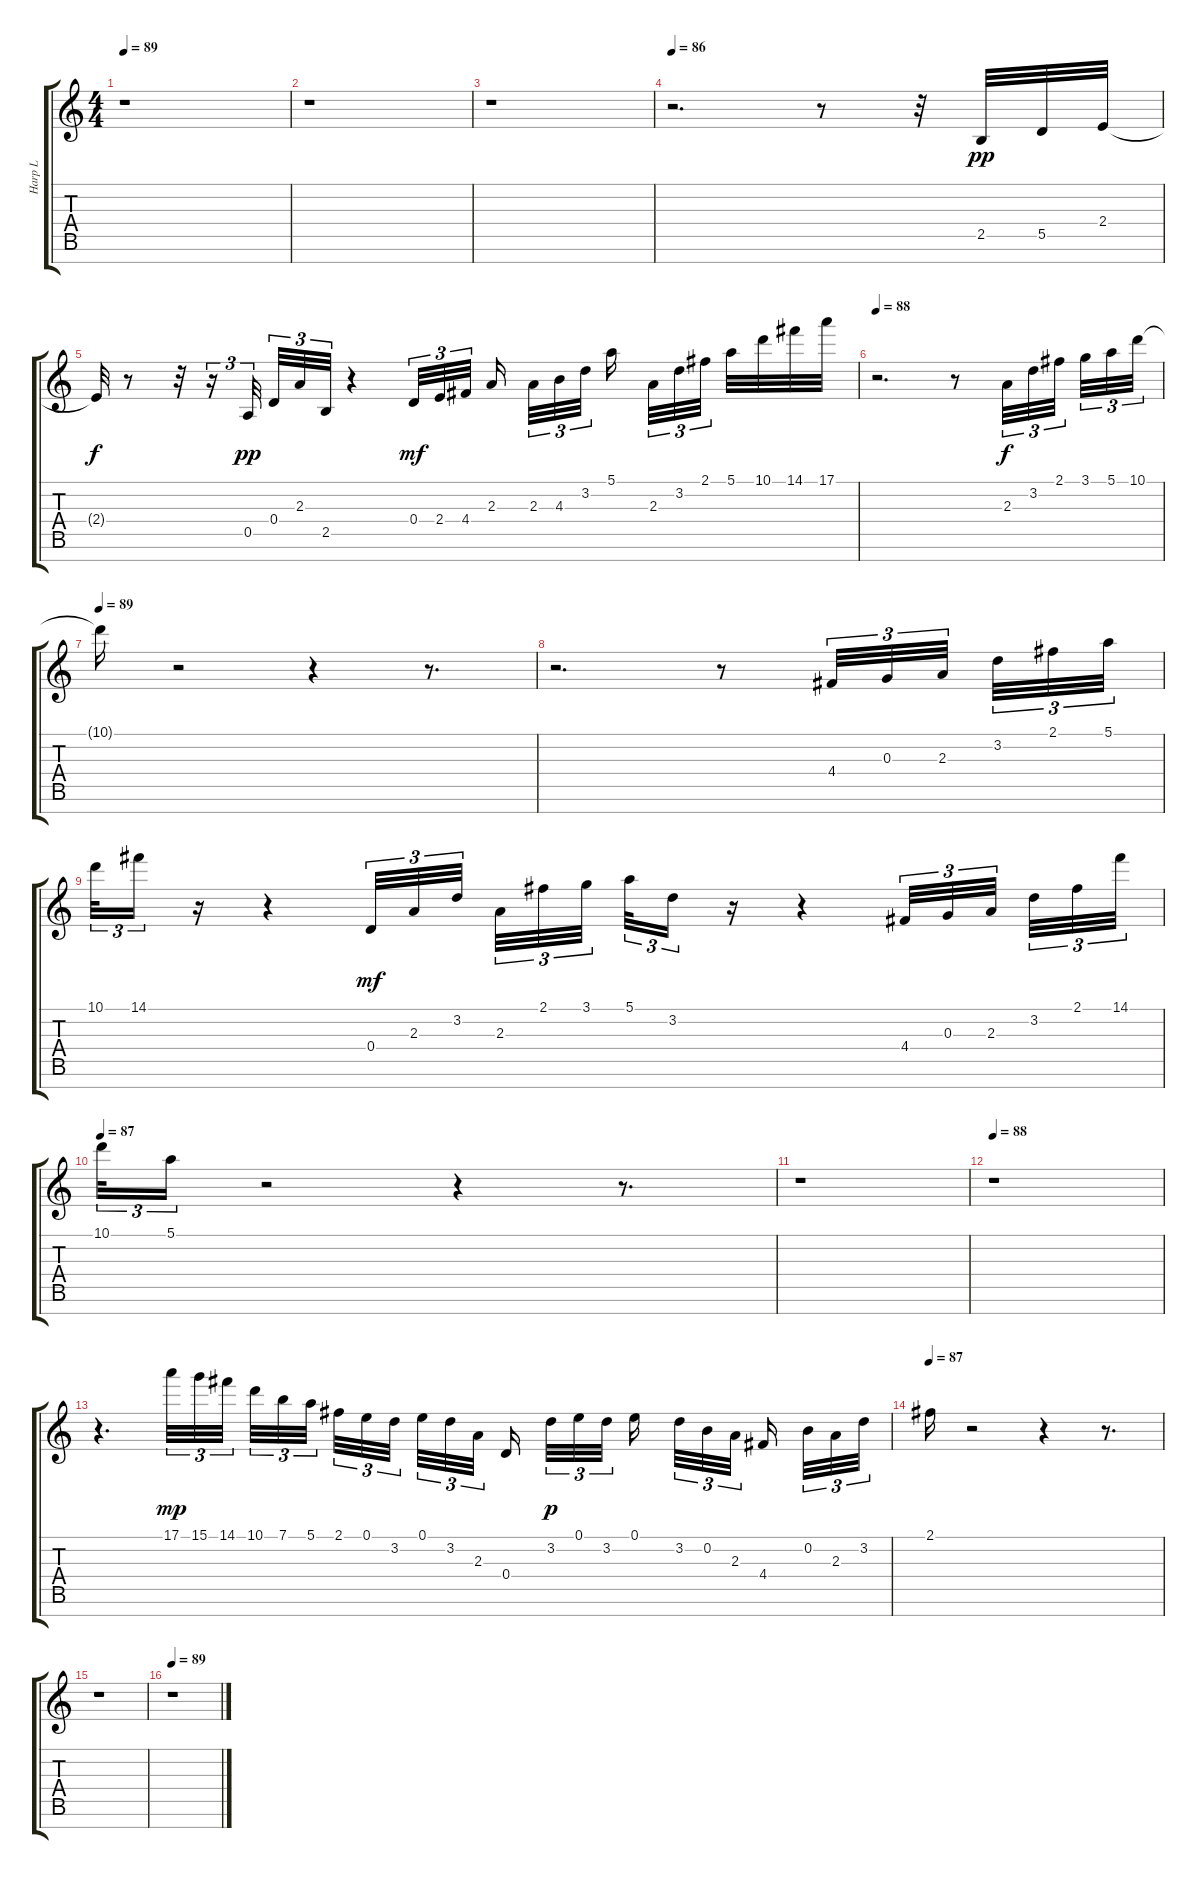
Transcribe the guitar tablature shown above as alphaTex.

\track ("Harp L" "Harp L") {instrument orchestralharp}
\staff {score tabs}
\tuning (E5 B4 G4 D4 A3 E3 B2) {hide}
\ts (4 4)
\tempo 89
\clef g2
\ks c
r.1{dy mf} |
r.1 |
r.1 |
\tempo 86
r.2{d} r.8 r.32 2.5.32{dy pp} 5.5.32 2.4.32 |
2.4{t}.32{dy f} r.8 r.32 r.16{tu (3 2)} 0.5.32{tu (3 2) dy pp} 0.4.32{tu (3 2)} 2.3.32{tu (3 2)} 2.5.32{tu (3 2)} r.4 0.4.32{tu (3 2) dy mf} 2.4.32{tu (3 2)} 4.4.32{tu (3 2) beam splitsecondary} 2.3.16{beam splitsecondary} 2.3.32{tu (3 2)} 4.3.32{tu (3 2)} 3.2.32{tu (3 2)} 5.1.16{beam splitsecondary} 2.3.32{tu (3 2)} 3.2.32{tu (3 2)} 2.1.32{tu (3 2) beam splitsecondary} 5.1.32 10.1.32 14.1.32 17.1.32 |
\tempo 88
r.2{d} r.8 2.3.32{tu (3 2) dy f} 3.2.32{tu (3 2)} 2.1.32{tu (3 2) beam splitsecondary} 3.1.32{tu (3 2)} 5.1.32{tu (3 2)} 10.1.32{tu (3 2)} |
\tempo 89
10.1{t}.16 r.2 r.4 r.8{d} |
r.2{d} r.8 4.4.32{tu (3 2)} 0.3.32{tu (3 2)} 2.3.32{tu (3 2) beam splitsecondary} 3.2.32{tu (3 2)} 2.1.32{tu (3 2)} 5.1.32{tu (3 2)} |
10.1.32{tu (3 2)} 14.1.16{tu (3 2)} r.16 r.4 0.4.32{tu (3 2) dy mf} 2.3.32{tu (3 2)} 3.2.32{tu (3 2) beam splitsecondary} 2.3.32{tu (3 2)} 2.1.32{tu (3 2)} 3.1.32{tu (3 2)} 5.1.32{tu (3 2)} 3.2.16{tu (3 2)} r.16 r.4 4.4.32{tu (3 2)} 0.3.32{tu (3 2)} 2.3.32{tu (3 2) beam splitsecondary} 3.2.32{tu (3 2)} 2.1.32{tu (3 2)} 14.1.32{tu (3 2)} |
\tempo 87
10.1.32{tu (3 2)} 5.1.16{tu (3 2)} r.2 r.4 r.8{d} |
r.1 |
\tempo 88
r.1 |
r.4{d} 17.1.32{tu (3 2) dy mp} 15.1.32{tu (3 2)} 14.1.32{tu (3 2) beam splitsecondary} 10.1.32{tu (3 2)} 7.1.32{tu (3 2)} 5.1.32{tu (3 2)} 2.1.32{tu (3 2)} 0.1.32{tu (3 2)} 3.2.32{tu (3 2) beam splitsecondary} 0.1.32{tu (3 2)} 3.2.32{tu (3 2)} 2.3.32{tu (3 2) beam splitsecondary} 0.4.16{beam splitsecondary} 3.2.32{tu (3 2) dy p} 0.1.32{tu (3 2)} 3.2.32{tu (3 2)} 0.1.16{beam splitsecondary} 3.2.32{tu (3 2)} 0.2.32{tu (3 2)} 2.3.32{tu (3 2) beam splitsecondary} 4.4.16{beam splitsecondary} 0.2.32{tu (3 2)} 2.3.32{tu (3 2)} 3.2.32{tu (3 2)} |
\tempo 87
2.1.16 r.2 r.4 r.8{d} |
r.1 |
\tempo 89
r.1
